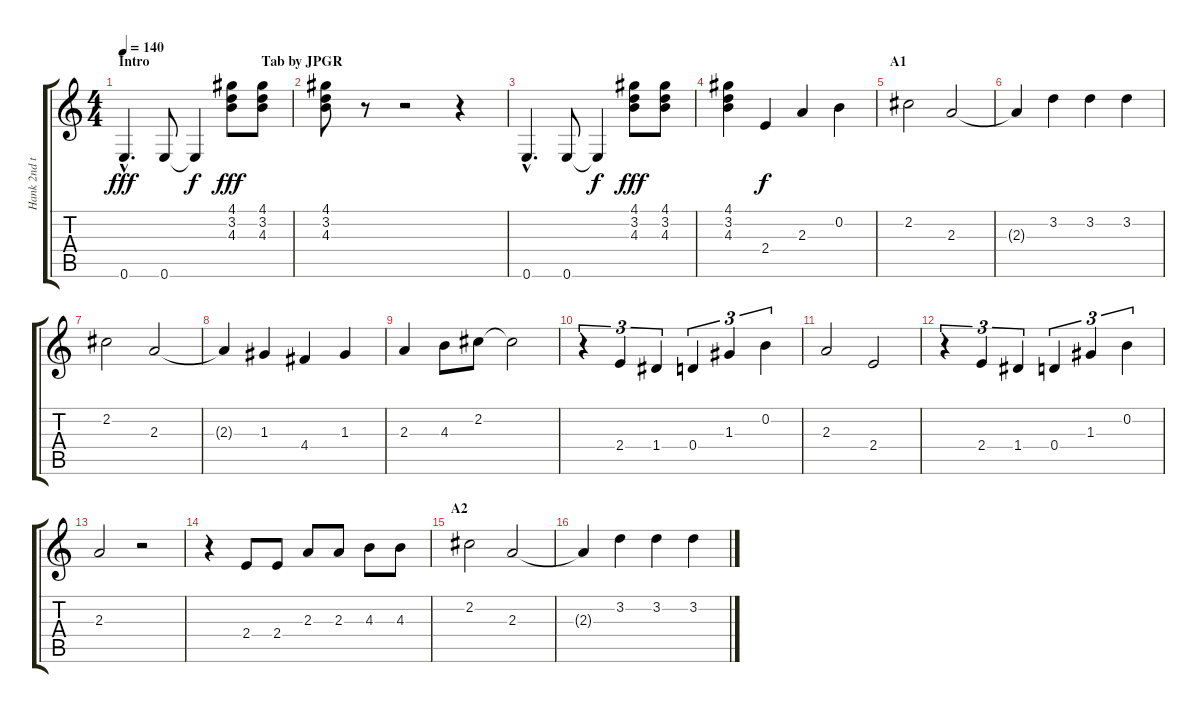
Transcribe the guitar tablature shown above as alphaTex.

\track ("Hank 2nd track" "Hank 2nd t") {instrument electricguitarclean}
\staff {score tabs}
\tuning (E4 B3 G3 D3 A2 E2) {hide}
\ts (4 4)
\section ("" "Intro                                Tab by JPGR")
\tempo 140
\clef g2
\ks c
0.6{hac}.4{d dy fff instrument electricguitarclean} 0.6.8 0.6{t}.4{dy f} (4.1 3.2 4.3).8{dy fff} (4.1 3.2 4.3).8 |
(4.1 3.2 4.3).8 r.8 r.2 r.4 |
0.6{hac}.4{d} 0.6.8 0.6{t}.4{dy f} (4.1 3.2 4.3).8{dy fff} (4.1 3.2 4.3).8 |
(4.1 3.2 4.3).4 2.4.4{dy f} 2.3.4 0.2.4 |
\section ("" "A1")
2.2.2 2.3.2 |
2.3{t}.4 3.2.4 3.2.4 3.2.4 |
2.2.2 2.3.2 |
2.3{t}.4 1.3.4 4.4.4 1.3.4 |
2.3.4 4.3.8 2.2.8 2.2{t}.2 |
r.4{tu (3 2)} 2.4.4{tu (3 2)} 1.4.4{tu (3 2)} 0.4.4{tu (3 2)} 1.3.4{tu (3 2)} 0.2.4{tu (3 2)} |
2.3.2 2.4.2 |
r.4{tu (3 2)} 2.4.4{tu (3 2)} 1.4.4{tu (3 2)} 0.4.4{tu (3 2)} 1.3.4{tu (3 2)} 0.2.4{tu (3 2)} |
2.3.2 r.2 |
r.4 2.4.8 2.4.8 2.3.8 2.3.8 4.3.8 4.3.8 |
\section ("" "A2")
2.2.2 2.3.2 |
2.3{t}.4 3.2.4 3.2.4 3.2.4
